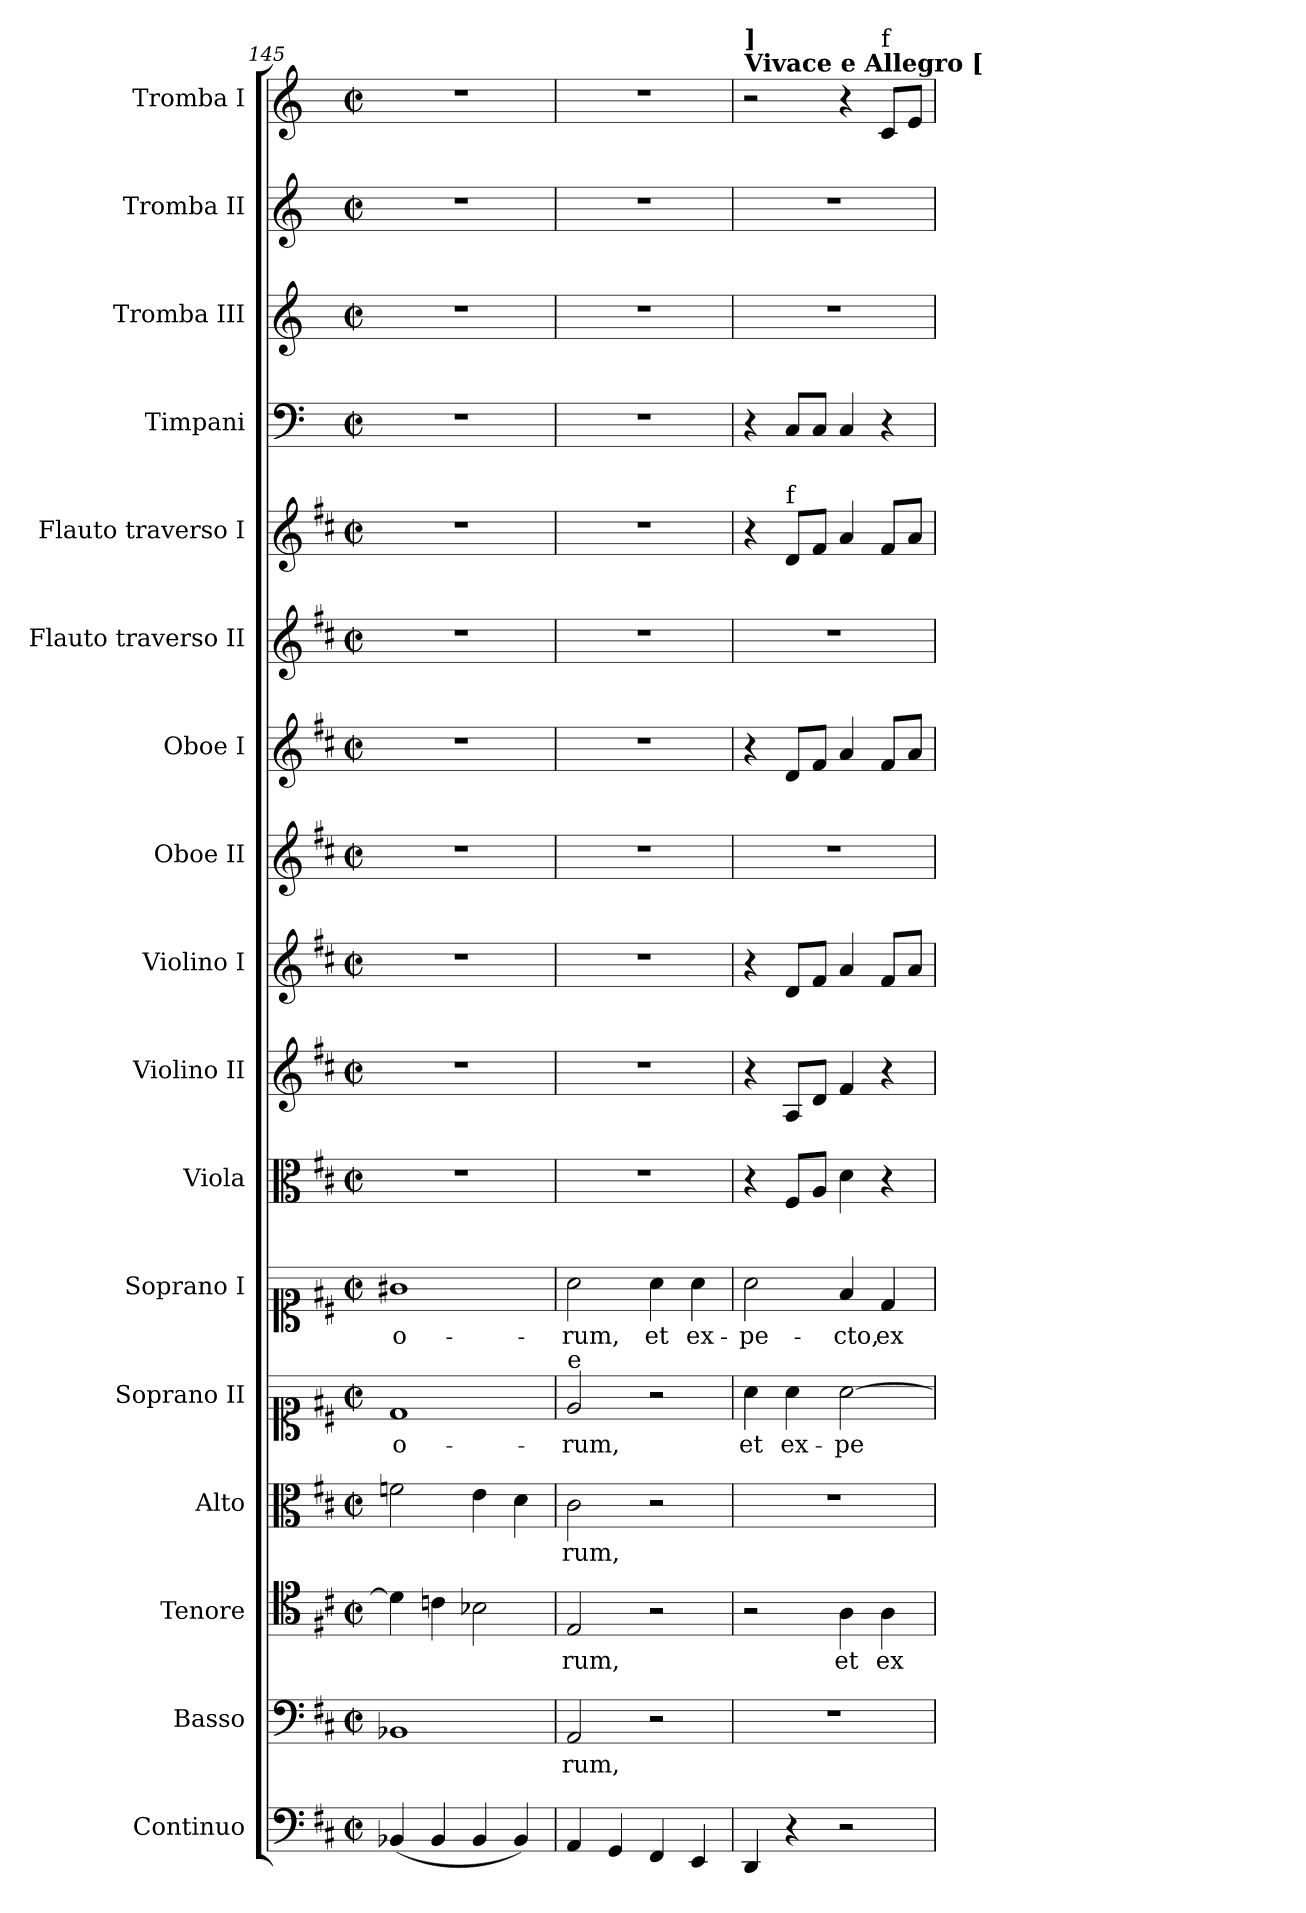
**kern	**kern	**text	**kern	**text	**kern	**text	**kern	**text	**kern	**text	**kern	**kern	**kern	**kern	**kern	**kern	**kern	**kern	**kern	**kern	**kern
*part17	*part16	*part16	*part15	*part15	*part14	*part14	*part13	*part13	*part12	*part12	*part11	*part10	*part9	*part8	*part7	*part6	*part5	*part4	*part3	*part2	*part1
*staff17	*staff16	*staff16	*staff15	*staff15	*staff14	*staff14	*staff13	*staff13	*staff12	*staff12	*staff11	*staff10	*staff9	*staff8	*staff7	*staff6	*staff5	*staff4	*staff3	*staff2	*staff1
*I"Continuo	*I"Basso	*	*I"Tenore	*	*I"Alto	*	*I"Soprano II	*	*I"Soprano I	*	*I"Viola	*I"Violino II	*I"Violino I	*I"Oboe II	*I"Oboe I	*I"Flauto traverso II	*I"Flauto traverso I	*I"Timpani	*I"Tromba III	*I"Tromba II	*I"Tromba I
*I'Cont.	*I'B.	*	*I'T.	*	*I'A.	*	*I'S. II	*	*I'S. I	*	*I'Vla.	*I'Vln. II	*I'Vln. I	*I'Ob. II	*I'Ob. I	*I'Fl. trv. II	*I'Fl. trv. I	*I'Timp.	*I'Tr. III	*I'Tr. II	*I'Tr. I
*clefF4	*clefF4	*	*clefC4	*	*clefC3	*	*clefC1	*	*clefC1	*	*clefC3	*clefG2	*clefG2	*clefG2	*clefG2	*clefG2	*clefG2	*clefF4	*clefG2	*clefG2	*clefG2
*	*	*	*	*	*	*	*	*	*	*	*	*	*	*	*	*	*	*ITrd-1c-2	*ITrd-1c-2	*ITrd-1c-2	*ITrd-1c-2
*k[f#c#]	*k[f#c#]	*	*k[f#c#]	*	*k[f#c#]	*	*k[f#c#]	*	*k[f#c#]	*	*k[f#c#]	*k[f#c#]	*k[f#c#]	*k[f#c#]	*k[f#c#]	*k[f#c#]	*k[f#c#]	*k[f#c#]	*k[f#c#]	*k[f#c#]	*k[f#c#]
*M2/2	*M2/2	*	*M2/2	*	*M2/2	*	*M2/2	*	*M2/2	*	*M2/2	*M2/2	*M2/2	*M2/2	*M2/2	*M2/2	*M2/2	*M2/2	*M2/2	*M2/2	*M2/2
*met(c|)	*met(c|)	*	*met(c|)	*	*met(c|)	*	*met(c|)	*	*met(c|)	*	*met(c|)	*met(c|)	*met(c|)	*met(c|)	*met(c|)	*met(c|)	*met(c|)	*met(c|)	*met(c|)	*met(c|)	*met(c|)
=145	=145	=145	=145	=145	=145	=145	=145	=145	=145	=145	=145	=145	=145	=145	=145	=145	=145	=145	=145	=145	=145
(4BB-X/	1BB-X	.	4d\]	.	2fn\	.	1d	-o-	1g#X	-o-	1r	1r	1r	1r	1r	1r	1r	1r	1r	1r	1r
4BB-/	.	.	4cn\	.	.	.	.	.	.	.	.	.	.	.	.	.	.	.	.	.	.
4BB-/	.	.	2B-X\	.	4e\	.	.	.	.	.	.	.	.	.	.	.	.	.	.	.	.
4BB-/)	.	.	.	.	4d\	.	.	.	.	.	.	.	.	.	.	.	.	.	.	.	.
=146	=146	=146	=146	=146	=146	=146	=146	=146	=146	=146	=146	=146	=146	=146	=146	=146	=146	=146	=146	=146	=146
!	!	!	!	!	!	!	!LO:TX:a:t=e	!	!	!	!	!	!	!	!	!	!	!	!	!	!
4AA/	2AA/	-rum,	2E/	rum,	2c#\	-rum,	2e/	-rum,	2a\	-rum,	1r	1r	1r	1r	1r	1r	1r	1r	1r	1r	1r
4GG/	.	.	.	.	.	.	.	.	.	.	.	.	.	.	.	.	.	.	.	.	.
4FF#/	2r	.	2r	.	2r	.	2r	.	4a\	et	.	.	.	.	.	.	.	.	.	.	.
4EE/	.	.	.	.	.	.	.	.	4a\	ex-	.	.	.	.	.	.	.	.	.	.	.
=147	=147	=147	=147	=147	=147	=147	=147	=147	=147	=147	=147	=147	=147	=147	=147	=147	=147	=147	=147	=147	=147
*	*	*	*	*	*	*	*	*	*	*	*	*	*	*	*	*	*	*	*	*	*MM230
!	!	!	!	!	!	!	!	!	!	!	!	!	!	!	!	!	!	!	!	!	!LO:TX:a:B:t=Vivace e Allegro [
!	!	!	!	!	!	!	!	!	!	!	!	!	!	!	!	!	!	!	!	!	!LO:TX:a:B:t=]
4DD/	1r	.	2r	.	1r	.	4a\	et	2a\	-pe-	4r	4r	4r	1r	4r	1r	4r	4r	1r	1r	2r
!	!	!	!	!	!	!	!	!	!	!	!	!	!	!	!	!	!LO:TX:a:t=f	!	!	!	!
4r	.	.	.	.	.	.	4a\	ex-	.	.	8F#/L	8A/L	8d/L	.	8d/L	.	8d/L	8D/L	.	.	.
.	.	.	.	.	.	.	.	.	.	.	8A/J	8d/J	8f#/J	.	8f#/J	.	8f#/J	8D/J	.	.	.
2r	.	.	4A\	et	.	.	[2a\	-pe-	4f#/	-cto,	4d\	4f#/	4a/	.	4a/	.	4a/	4D/	.	.	4r
!	!	!	!	!	!	!	!	!	!	!	!	!	!	!	!	!	!	!	!	!	!LO:TX:a:t=f
.	.	.	4A\	ex-	.	.	.	.	4d/	ex-	4r	4r	8f#/L	.	8f#/L	.	8f#/L	4r	.	.	8d/L
.	.	.	.	.	.	.	.	.	.	.	.	.	8a/J	.	8a/J	.	8a/J	.	.	.	8f#/J
=	=	=	=	=	=	=	=	=	=	=	=	=	=	=	=	=	=	=	=	=	=
*-	*-	*-	*-	*-	*-	*-	*-	*-	*-	*-	*-	*-	*-	*-	*-	*-	*-	*-	*-	*-	*-
